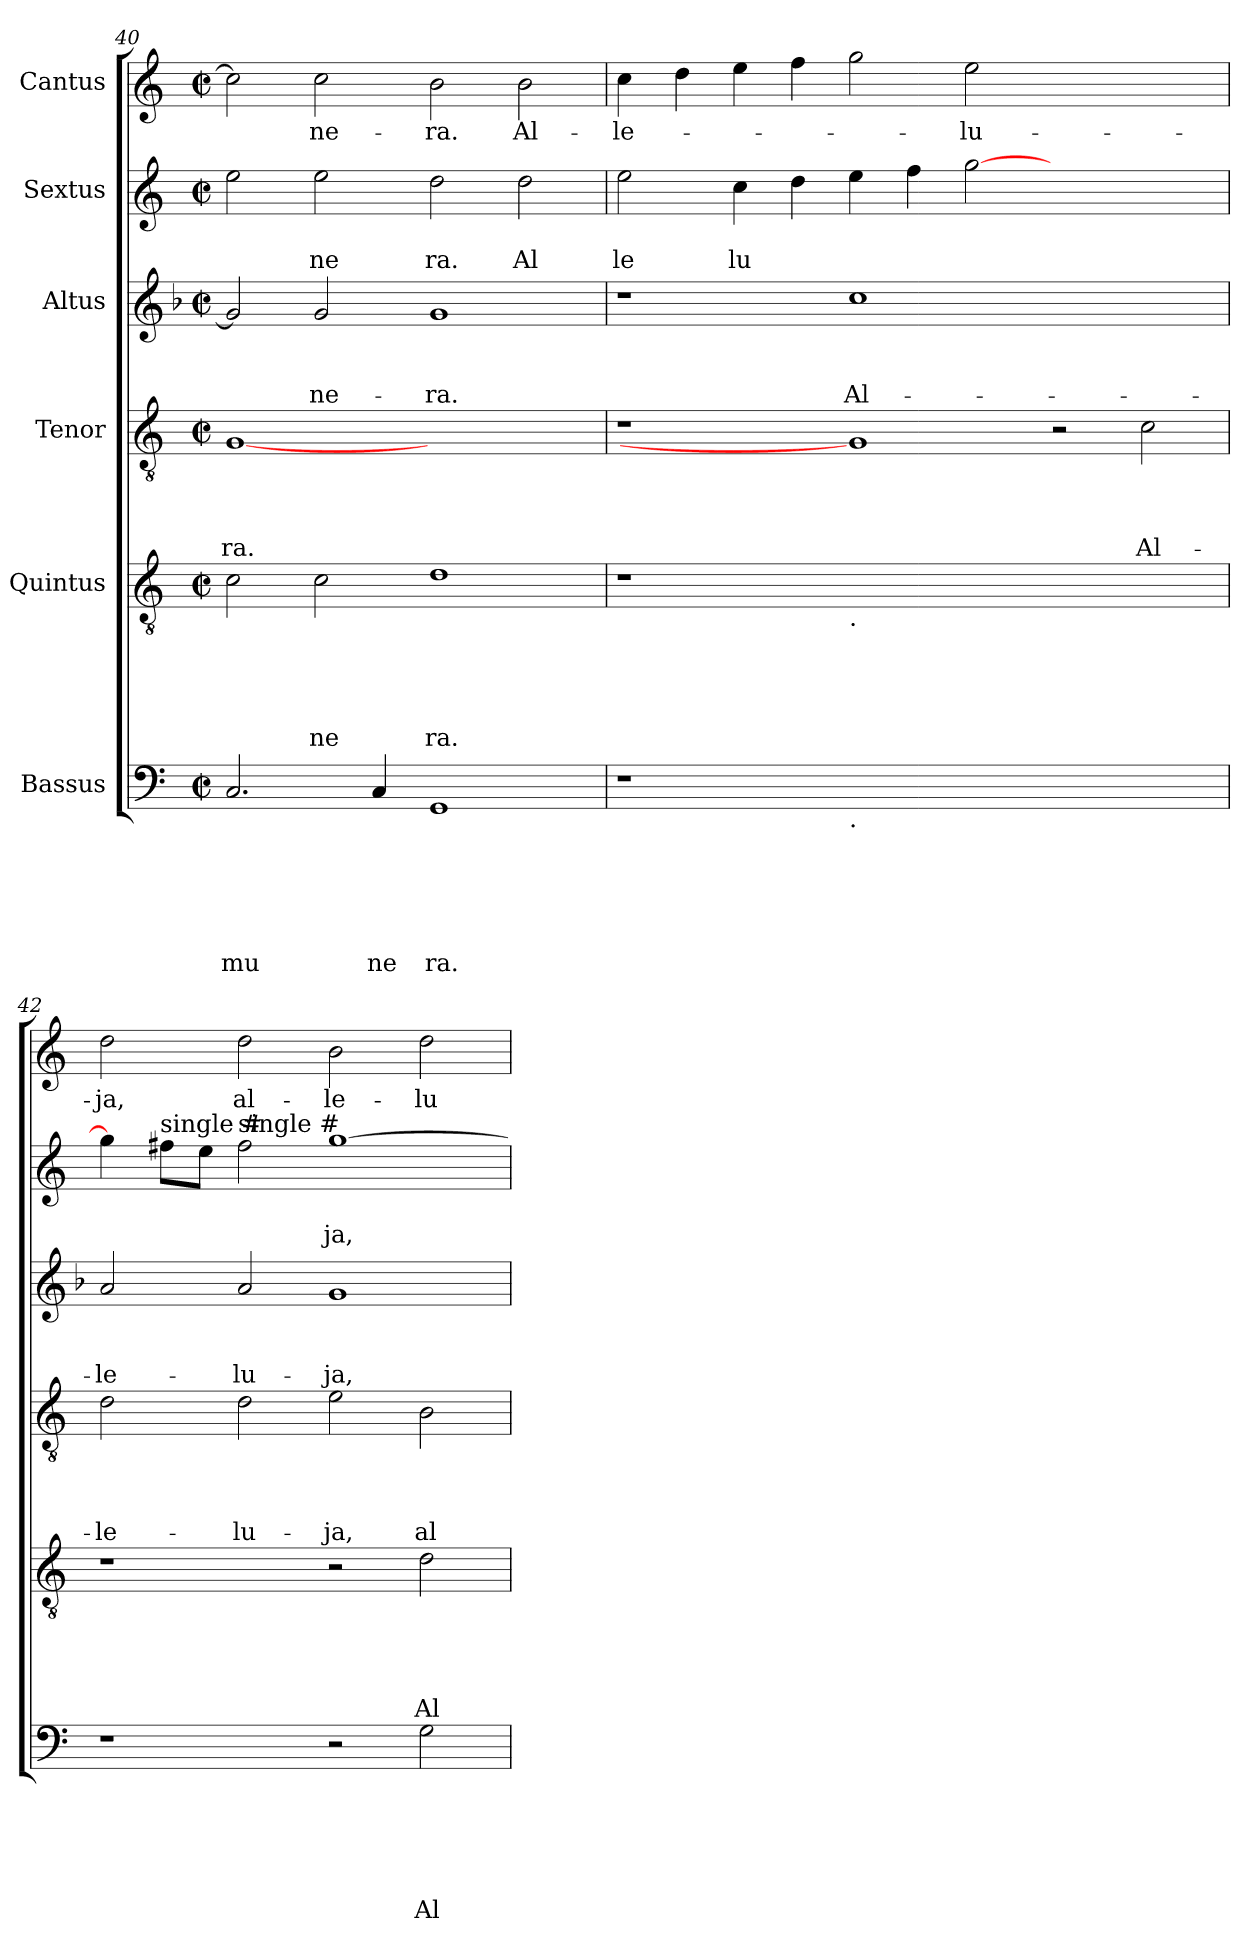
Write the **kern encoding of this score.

**kern	**text	**text	**text	**text	**text	**text	**kern	**text	**text	**text	**text	**text	**kern	**text	**text	**text	**text	**kern	**text	**text	**text	**kern	**text	**text	**kern	**text
*part6	*part6	*part6	*part6	*part6	*part6	*part6	*part5	*part5	*part5	*part5	*part5	*part5	*part4	*part4	*part4	*part4	*part4	*part3	*part3	*part3	*part3	*part2	*part2	*part2	*part1	*part1
*staff6	*staff6	*staff6	*staff6	*staff6	*staff6	*staff6	*staff5	*staff5	*staff5	*staff5	*staff5	*staff5	*staff4	*staff4	*staff4	*staff4	*staff4	*staff3	*staff3	*staff3	*staff3	*staff2	*staff2	*staff2	*staff1	*staff1
*I"Bassus	*	*	*	*	*	*	*I"Quintus	*	*	*	*	*	*I"Tenor	*	*	*	*	*I"Altus	*	*	*	*I"Sextus	*	*	*I"Cantus	*
*clefF4	*	*	*	*	*	*	*clefGv2	*	*	*	*	*	*clefGv2	*	*	*	*	*clefG2	*	*	*	*clefG2	*	*	*clefG2	*
*k[]	*	*	*	*	*	*	*k[]	*	*	*	*	*	*k[]	*	*	*	*	*k[b-]	*	*	*	*k[]	*	*	*k[]	*
*C:	*	*	*	*	*	*	*C:	*	*	*	*	*	*C:	*	*	*	*	*F:	*	*	*	*C:	*	*	*C:	*
*M2/2	*	*	*	*	*	*	*M2/2	*	*	*	*	*	*M2/2	*	*	*	*	*M2/2	*	*	*	*M2/2	*	*	*M2/2	*
*met(c|)	*	*	*	*	*	*	*met(c|)	*	*	*	*	*	*met(c|)	*	*	*	*	*met(c|)	*	*	*	*met(c|)	*	*	*met(c|)	*
=40	=40	=40	=40	=40	=40	=40	=40	=40	=40	=40	=40	=40	=40	=40	=40	=40	=40	=40	=40	=40	=40	=40	=40	=40	=40	=40
!	!	!	!	!	!	!LO:LY:b	!	!	!	!	!	!	!	!	!	!	!LO:LY:b	!	!	!	!	!	!	!	!	!
2.C/	.	.	.	.	.	mu	2c\	.	.	.	.	.	[1G	.	.	.	-ra.	2g/]	.	.	.	2ee\	.	.	2cc\]	.
!	!	!	!	!	!	!	!	!	!	!	!	!LO:LY:b	!	!	!	!	!	!	!	!	!LO:LY:b	!	!	!LO:LY:b	!	!LO:LY:b
.	.	.	.	.	.	.	2c\	.	.	.	.	ne	.	.	.	.	.	2g/	.	.	-ne-	2ee\	.	ne	2cc\	-ne-
!	!	!	!	!	!	!LO:LY:b	!	!	!	!	!	!	!	!	!	!	!	!	!	!	!	!	!	!	!	!
4C/	.	.	.	.	.	ne	.	.	.	.	.	.	.	.	.	.	.	.	.	.	.	.	.	.	.	.
!	!	!	!	!	!	!LO:LY:b	!	!	!	!	!	!LO:LY:b	!	!	!	!	!	!	!	!	!LO:LY:b	!	!	!LO:LY:b	!	!LO:LY:b
1GG	.	.	.	.	.	ra.	1d	.	.	.	.	ra.	1ryy	.	.	.	.	1g	.	.	-ra.	2dd\	.	ra.	2b\	-ra.
!	!	!	!	!	!	!	!	!	!	!	!	!	!	!	!	!	!	!	!	!	!	!	!	!LO:LY:b	!	!LO:LY:b
.	.	.	.	.	.	.	.	.	.	.	.	.	.	.	.	.	.	.	.	.	.	2dd\	.	Al	2b\	Al-
=41	=41	=41	=41	=41	=41	=41	=41	=41	=41	=41	=41	=41	=41	=41	=41	=41	=41	=41	=41	=41	=41	=41	=41	=41	=41	=41
!	!	!	!	!	!	!	!	!	!	!	!	!	!	!	!	!	!	!	!	!	!	!	!	!LO:LY:b	!	!LO:LY:b
1r	.	.	.	.	.	.	1r	.	.	.	.	.	1r	.	.	.	.	1r	.	.	.	2ee\	.	le	4cc\	-le-
.	.	.	.	.	.	.	.	.	.	.	.	.	.	.	.	.	.	.	.	.	.	.	.	.	4dd\	.
!	!	!	!	!	!	!	!	!	!	!	!	!	!	!	!	!	!	!	!	!	!	!	!	!LO:LY:b	!	!
.	.	.	.	.	.	.	.	.	.	.	.	.	.	.	.	.	.	.	.	.	.	4cc\	.	lu	4ee\	.
.	.	.	.	.	.	.	.	.	.	.	.	.	.	.	.	.	.	.	.	.	.	4dd\	.	.	4ff\	.
!	!	!	!	!	!	!	!LO:TX:b:t=.	!	!	!	!	!	!	!	!	!	!	!	!	!	!	!	!	!	!	!
!LO:TX:b:t=.	!	!	!	!	!	!	!	!	!	!	!	!	!	!	!	!	!	!	!	!	!	!	!	!	!	!
!	!	!	!	!	!	!	!	!	!	!	!	!	!	!	!	!	!	!	!	!	!LO:LY:b	!	!	!	!	!
0ryy	.	.	.	.	.	.	0ryy	.	.	.	.	.	1G]	.	.	.	.	1cc	.	.	Al-	4ee\	.	.	2gg\	.
.	.	.	.	.	.	.	.	.	.	.	.	.	.	.	.	.	.	.	.	.	.	4ff\	.	.	.	.
!	!	!	!	!	!	!	!	!	!	!	!	!	!	!	!	!	!	!	!	!	!	!	!	!	!	!LO:LY:b
.	.	.	.	.	.	.	.	.	.	.	.	.	.	.	.	.	.	.	.	.	.	[>2gg\	.	.	2ee\	-lu-
.	.	.	.	.	.	.	.	.	.	.	.	.	2r	.	.	.	.	1ryy	.	.	.	1ryy	.	.	1ryy	.
!	!	!	!	!	!	!	!	!	!	!	!	!	!	!	!	!	!LO:LY:b	!	!	!	!	!	!	!	!	!
.	.	.	.	.	.	.	.	.	.	.	.	.	2c\	.	.	.	Al-	.	.	.	.	.	.	.	.	.
=42	=42	=42	=42	=42	=42	=42	=42	=42	=42	=42	=42	=42	=42	=42	=42	=42	=42	=42	=42	=42	=42	=42	=42	=42	=42	=42
!	!	!	!	!	!	!	!	!	!	!	!	!	!	!	!	!	!LO:LY:b	!	!	!	!LO:LY:b	!	!	!	!	!LO:LY:b
1r	.	.	.	.	.	.	1r	.	.	.	.	.	2d\	.	.	.	-le-	2a/	.	.	-le-	4gg\]	.	.	2dd\	-ja,
!	!	!	!	!	!	!	!	!	!	!	!	!	!	!	!	!	!	!	!	!	!	!LO:TX:a:t=single #	!	!	!	!
.	.	.	.	.	.	.	.	.	.	.	.	.	.	.	.	.	.	.	.	.	.	8ff#\L	.	.	.	.
.	.	.	.	.	.	.	.	.	.	.	.	.	.	.	.	.	.	.	.	.	.	8ee\J	.	.	.	.
!	!	!	!	!	!	!	!	!	!	!	!	!	!	!	!	!	!	!	!	!	!	!LO:TX:a:t=single #	!	!	!	!
!	!	!	!	!	!	!	!	!	!	!	!	!	!	!	!	!	!LO:LY:b	!	!	!	!LO:LY:b	!	!	!	!	!LO:LY:b
.	.	.	.	.	.	.	.	.	.	.	.	.	2d\	.	.	.	-lu-	2a/	.	.	-lu-	2ff#\	.	.	2dd\	al-
!	!	!	!	!	!	!	!	!	!	!	!	!	!	!	!	!	!LO:LY:b	!	!	!	!LO:LY:b	!	!	!LO:LY:b	!	!LO:LY:b
2r	.	.	.	.	.	.	2r	.	.	.	.	.	2e\	.	.	.	-ja,	1g	.	.	-ja,	[<1gg	.	ja,	2b\	-le-
!	!	!	!	!	!	!LO:LY:b	!	!	!	!	!	!LO:LY:b	!	!	!	!	!LO:LY:b	!	!	!	!	!	!	!	!	!LO:LY:b
2G\	.	.	.	.	.	Al	2d\	.	.	.	.	Al	2B\	.	.	.	al-	.	.	.	.	.	.	.	2dd\	-lu-
=	=	=	=	=	=	=	=	=	=	=	=	=	=	=	=	=	=	=	=	=	=	=	=	=	=	=
*-	*-	*-	*-	*-	*-	*-	*-	*-	*-	*-	*-	*-	*-	*-	*-	*-	*-	*-	*-	*-	*-	*-	*-	*-	*-	*-
